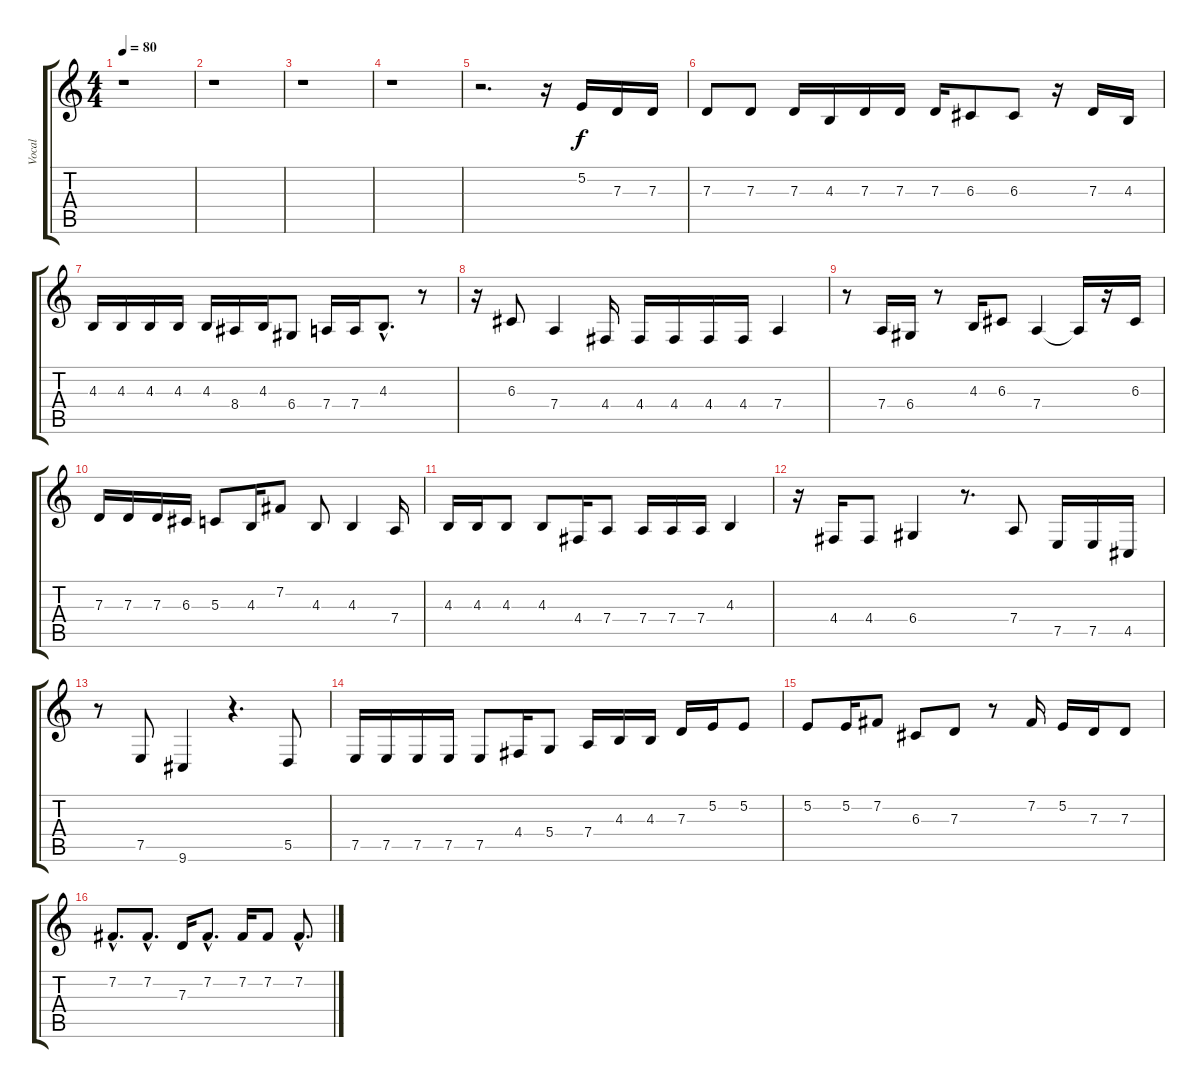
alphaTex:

\track ("Vocal" "Vocal") {instrument oboe}
\staff {score tabs}
\tuning (E4 B3 G3 D3 A2 E2) {hide}
\ts (4 4)
\tempo 80
\clef g2
\ks c
r.1{dy f instrument oboe} |
r.1 |
r.1 |
r.1 |
r.2{d} r.16 5.2.16 7.3.16 7.3.16 |
7.3.8 7.3.8 7.3.16 4.3.16 7.3.16 7.3.16 7.3.16 6.3.8 6.3.8 r.16 7.3.16 4.3.16 |
4.3.16 4.3.16 4.3.16 4.3.16 4.3.16 8.4.16 4.3.16 6.4.8 7.4.16 7.4.16 4.3{hac}.8{d} r.8 |
r.16 6.3.8 7.4.4 4.4.16 4.4.16 4.4.16 4.4.16 4.4.16 7.4.4 |
r.8 7.4.16 6.4.16 r.8 4.3.16 6.3.8 7.4.4 7.4{t}.16 r.16 6.3.16 |
7.3.16 7.3.16 7.3.16 6.3.16 5.3.8 4.3.16 7.2.8 4.3.8 4.3.4 7.4.16 |
4.3.16 4.3.16 4.3.8 4.3.8 4.4.16 7.4.8 7.4.16 7.4.16 7.4.16 4.3.4 |
r.16 4.4.16 4.4.8 6.4.4 r.8{d} 7.4.8 7.5.16 7.5.16 4.5.16 |
r.8 7.5.8 9.6.4 r.4{d} 5.5.8 |
7.5.16 7.5.16 7.5.16 7.5.16 7.5.8 4.4.16 5.4.8 7.4.16 4.3.16 4.3.16 7.3.16 5.2.16 5.2.8 |
5.2.8 5.2.16 7.2.8 6.3.8 7.3.8 r.8 7.2.16 5.2.16 7.3.16 7.3.8 |
7.2{hac}.8{d} 7.2{hac}.8{d} 7.3.16 7.2{hac}.8{d} 7.2.16 7.2.8 7.2{hac}.8{d}
